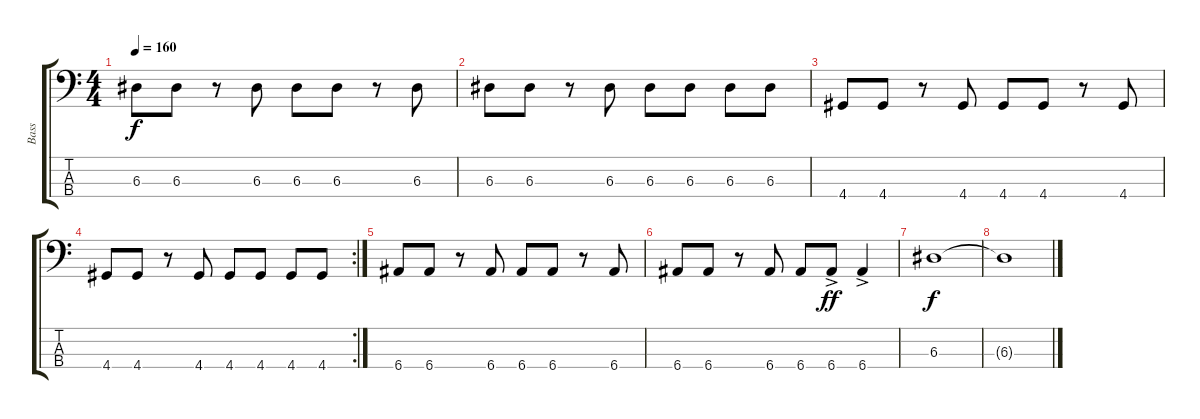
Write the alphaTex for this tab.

\track ("Bass" "Bass") {instrument electricbasspick}
\staff {score tabs}
\tuning (G2 D2 A1 E1) {hide}
\ts (4 4)
\tempo 160
\clef f4
\ks c
6.3.8{dy f} 6.3.8 r.8 6.3.8 6.3.8 6.3.8 r.8 6.3.8 |
6.3.8 6.3.8 r.8 6.3.8 6.3.8 6.3.8 6.3.8 6.3.8 |
4.4.8 4.4.8 r.8 4.4.8 4.4.8 4.4.8 r.8 4.4.8 |
\rc 2
4.4.8 4.4.8 r.8 4.4.8 4.4.8 4.4.8 4.4.8 4.4.8 |
6.4.8 6.4.8 r.8 6.4.8 6.4.8 6.4.8 r.8 6.4.8 |
6.4.8 6.4.8 r.8 6.4.8 6.4.8 6.4{ac}.8{dy ff} 6.4{ac}.4 |
6.3.1{dy f} |
6.3{t}.1
